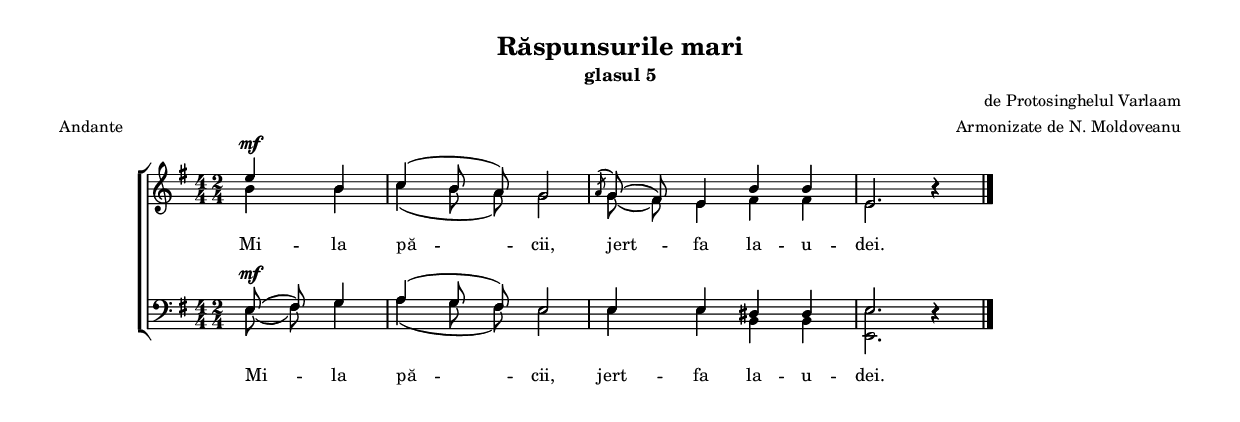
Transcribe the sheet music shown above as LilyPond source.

\version "2.19.80"
\include "defines.ly"
#(define myNoteSpacing 5.0)
#(define raggedRight #t)
midiTempo = 
  \midi {
    \tempo 4 = 90
    }


\include "preamble.ly"

\header {
  title = "Răspunsurile mari"
  subtitle = "glasul 5"
  composer = "de Protosinghelul Varlaam"
  arranger = "Armonizate de N. Moldoveanu"
  meter = "Andante"
}

global = {
  \globalPreamble
  \key e \minor
  \override Staff.TimeSignature.stencil = #ly:text-interface::print
  \override Staff.TimeSignature.text = #mixedTimeSigMarkup
  \time 4/4
}

womenWords = \lyricmode {
  Mi -- la pă -- cii, jert -- fa la -- u -- dei.
}
menWords = \womenWords

sopMusic = \relative c' {
  \cadenzaOn
  e'4^\mf b4 \bar "|"
  c4( b8 a8) g2 \bar "|"
  \acciaccatura a8 g8( fis8) e4 b'4 b4 \bar "|"
  e,2. b'4\rest \bar "|."
}

altoMusic = \relative c' {
  \cadenzaOn
  b'4 b4
  c4( b8 a8) g2
  g8( fis8) e4 fis4 fis4
  e2. b'4\rest
}

tenorMusic = \relative c' {
  e,8(^\mf fis8) g4
  a4( g8 fis8) e2
  e4 e4 dis4 dis4
  e2. d4\rest
}

bassMusic = \relative c' {
  e,8( fis8) g4
  a4( g8 fis8) e2
  e4 e4 b4 b4
  <e e,>2. d4\rest
}

\include "two-staves.ly"
